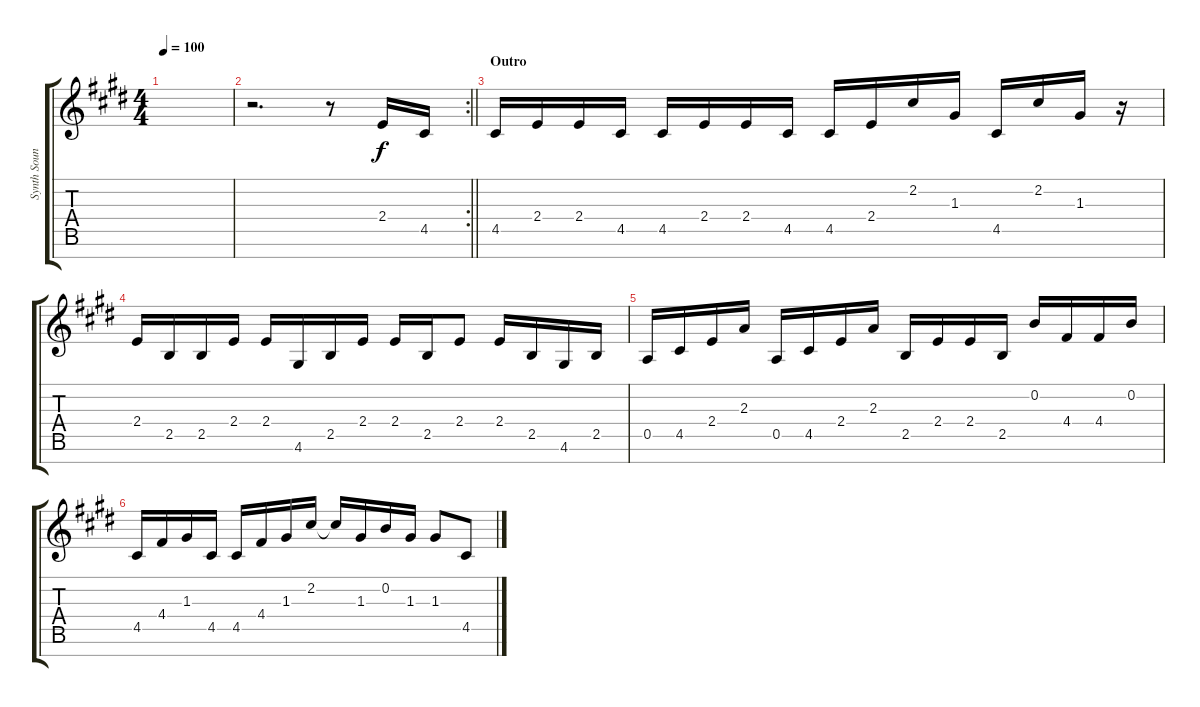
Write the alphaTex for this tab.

\track ("Synth Sound" "Synth Soun") {instrument synthbass2}
\staff {score tabs}
\tuning (E4 B3 G3 D3 A2 E2 B1) {hide}
\ts (4 4)
\tempo 100
\clef g2
\ks e
|
\rc 2
\barLineRight lightlight
r.2{d} r.8 2.4.16 4.5.16 |
\section ("" "Outro")
4.5.16 2.4.16 2.4.16 4.5.16 4.5.16 2.4.16 2.4.16 4.5.16 4.5.16 2.4.16 2.2.16 1.3.16 4.5.16 2.2.16 1.3.16 r.16 |
2.4.16 2.5.16 2.5.16 2.4.16 2.4.16 4.6.16 2.5.16 2.4.16 2.4.16 2.5.16 2.4.8 2.4.16 2.5.16 4.6.16 2.5.16 |
0.5.16 4.5.16 2.4.16 2.3.16 0.5.16 4.5.16 2.4.16 2.3.16 2.5.16 2.4.16 2.4.16 2.5.16 0.2.16 4.4.16 4.4.16 0.2.16 |
4.5.16 4.4.16 1.3.16 4.5.16 4.5.16 4.4.16 1.3.16 2.2.16 2.2{t}.16 1.3.16 0.2.16 1.3.16 1.3.8 4.5.8
